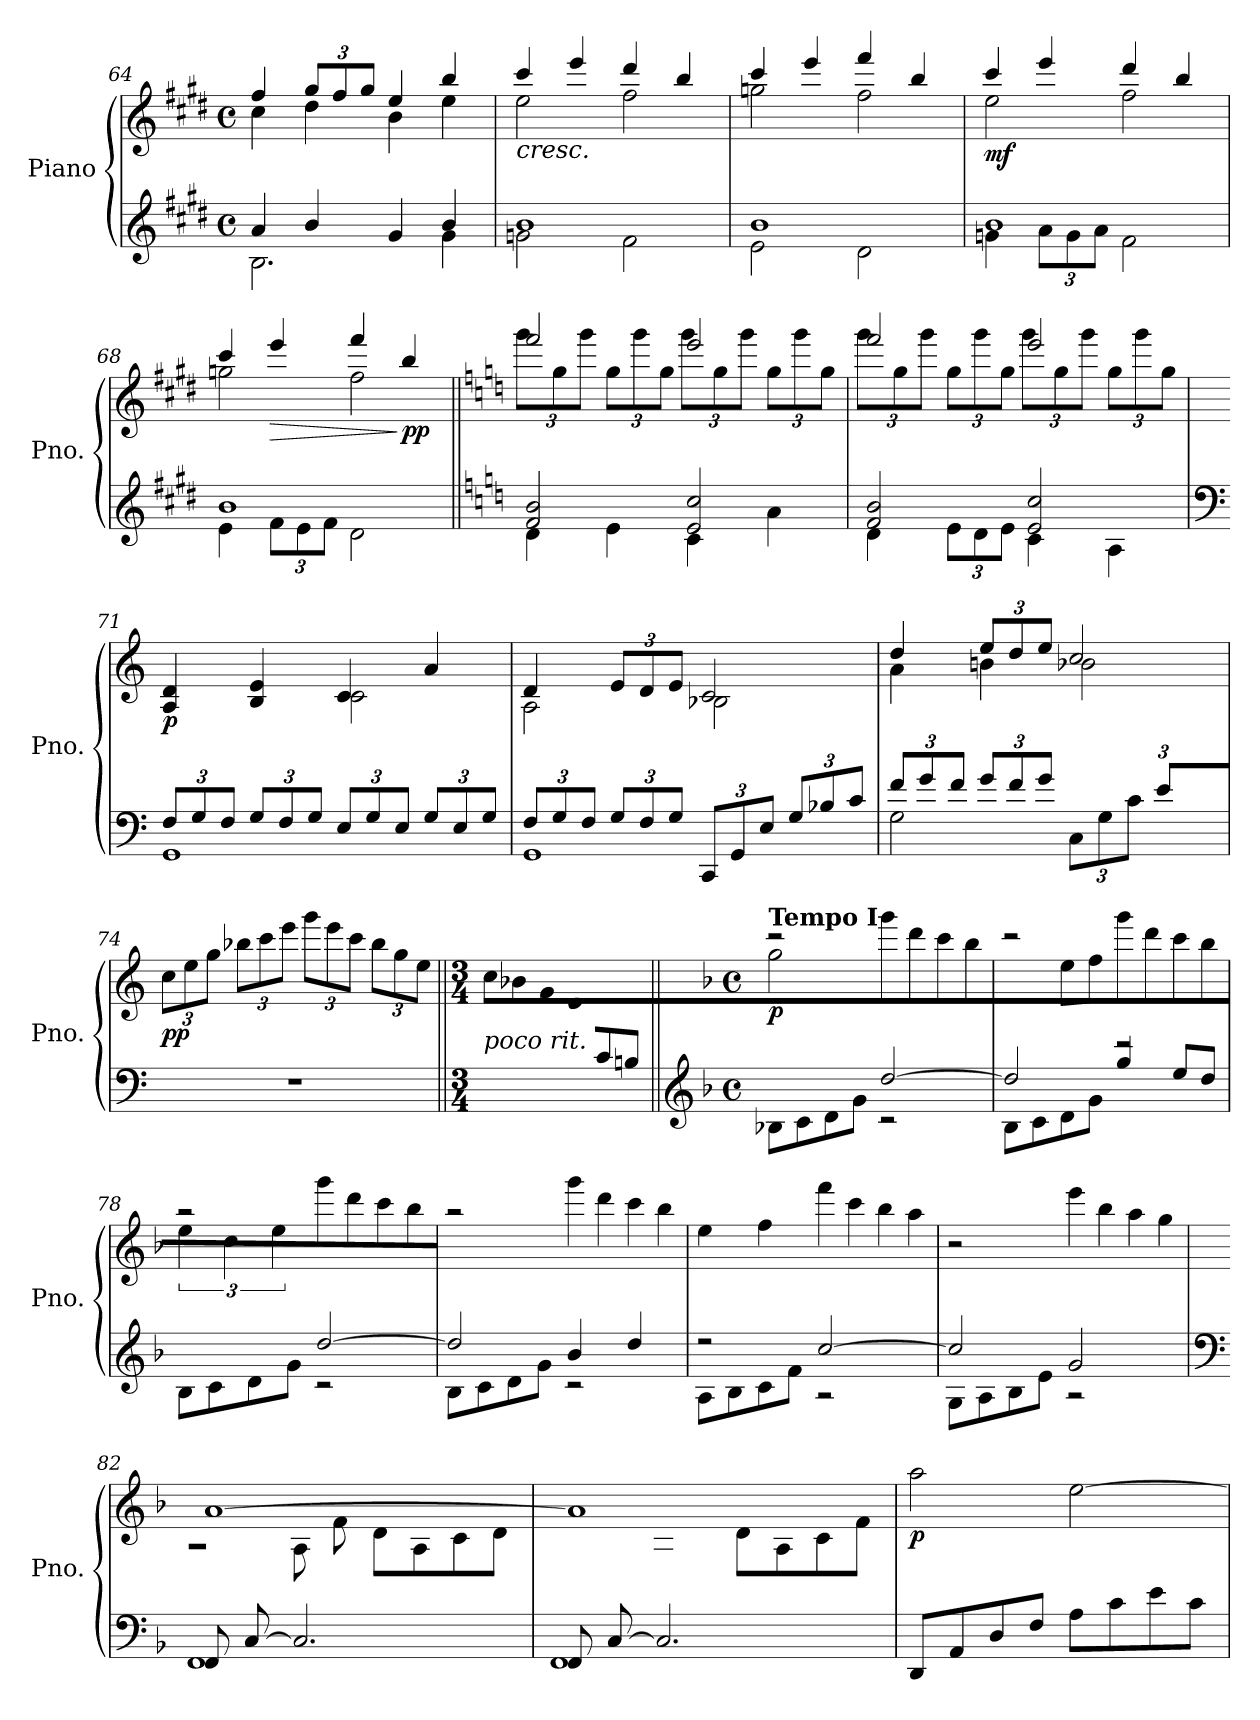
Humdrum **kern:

**kern	**kern	**dynam
*part1	*part1	*part1
*staff2	*staff1	*staff1/2
*I"Piano	*	*
*I'Pno.	*	*
*clefG2	*clefG2	*
*k[f#c#g#d#]	*k[f#c#g#d#]	*
*M4/4	*M4/4	*
*met(c)	*met(c)	*
=64	=64	=64
*^	*^	*
4a/	2.B\	4ff#/	4cc#\	.
*	*	*Xbrackettup	*	*
4b/	.	12gg#/L	4dd#\	.
.	.	12ff#/	.	.
.	.	12gg#/J	.	.
4g#/	.	4ee/	4b\	.
4b/	4g#\	4bb/	4ee\	.
=65	=65	=65	=65	=65
!	!	!LO:TX:b:i:t=cresc.	!	!
1b	2gn\	4ccc#/	2ee\	.
.	.	4eee/	.	.
.	2f#\	4ddd#/	2ff#\	.
.	.	4bb/	.	.
=66	=66	=66	=66	=66
1b	2e\	4ccc#/	2ggn\	.
.	.	4eee/	.	.
.	2d#\	4fff#/	2ff#\	.
.	.	4bb/	.	.
=67	=67	=67	=67	=67
!	!	!	!	!LO:DY:b
1b	4gn\	4ccc#/	2ee\	mf
*	*Xbrackettup	*	*	*
.	12a\L	4eee/	.	.
.	12g\	.	.	.
.	12a\J	.	.	.
.	2f#\	4ddd#/	2ff#\	.
.	.	4bb/	.	.
=68	=68	=68	=68	=68
1b	4e\	4ccc#/	2ggn\	.
!	!	!	!	!LO:HP:b
.	12f#\L	4eee/	.	>
.	12e\	.	.	.
.	12f#\J	.	.	.
.	2d#\	4fff#/	2ff#\	.
!	!	!	!	!LO:DY:n=1:b
.	.	4bb/	.	] pp
*v	*v	*	*	*
!!LO:LB:g=z	!!
=69||	=69||	=69||	=69||
*k[]	*k[]	*	*
*^	*	*	*
*	*^	*	*	*
2f/ 2b/	1ryy	4d\	2fff/	12ggg\L	.
.	.	.	.	12gg\	.
.	.	.	.	12ggg\J	.
.	.	4e\	.	12gg\L	.
.	.	.	.	12ggg\	.
.	.	.	.	12gg\J	.
2e/ 2cc/	.	4c\	2eee/	12ggg\L	.
.	.	.	.	12gg\	.
.	.	.	.	12ggg\J	.
.	.	4a\	.	12gg\L	.
.	.	.	.	12ggg\	.
.	.	.	.	12gg\J	.
=70	=70	=70	=70	=70	=70
2f/ 2b/	1ryy	4d\	2fff/	12ggg\L	.
.	.	.	.	12gg\	.
.	.	.	.	12ggg\J	.
.	.	12e\L	.	12gg\L	.
.	.	12d\	.	12ggg\	.
.	.	12e\J	.	12gg\J	.
2e/ 2cc/	.	4c\	2eee/	12ggg\L	.
.	.	.	.	12gg\	.
.	.	.	.	12ggg\J	.
.	.	4A\	.	12gg\L	.
.	.	.	.	12ggg\	.
.	.	.	.	12gg\J	.
*v	*v	*v	*	*	*
=71	=71	=71	=71
*clefF4	*	*	*
*^	*	*	*
!	!	!	!	!LO:DY:b
12F/L	1GG	4A/ 4d/	2ryy	p
12G/	.	.	.	.
12F/J	.	.	.	.
12G/L	.	4B/ 4e/	.	.
12F/	.	.	.	.
12G/J	.	.	.	.
12E/L	.	4c/	2c\	.
12G/	.	.	.	.
12E/J	.	.	.	.
12G/L	.	4a/	.	.
12E/	.	.	.	.
12G/J	.	.	.	.
=72	=72	=72	=72	=72
12F/L	1GG	4d/	2A\	.
12G/	.	.	.	.
12F/J	.	.	.	.
12G/L	.	12e/L	.	.
12F/	.	12d/	.	.
12G/J	.	12e/J	.	.
12CC/L	.	2c/	2B-X\	.
12GG/	.	.	.	.
12E/J	.	.	.	.
12G/L	.	.	.	.
12B-X/	.	.	.	.
12c/J	.	.	.	.
!!LO:LB:g=z
=73	=73	=73	=73	=73
*	*	*	*^	*
12f/L	2G\	4dd/	4a\	6%5ryy	.
12g/	.	.	.	.	.
12f/J	.	.	.	.	.
12g/L	.	12ee/L	4bn\	.	.
12f/	.	12dd/	.	.	.
12g/J	.	12ee/J	.	.	.
12C\L	2ryy	2cc/	2b-X\	.	.
12G\	.	.	.	.	.
12c\J	.	.	.	.	.
12e/L	.	.	.	.	.
6ryy	.	.	.	12g\	.
.	.	.	.	12b-X\J	.
*v	*v	*	*	*	*
=74	=74	=74	=74	=74
!	!	!	!	!LO:DY:b
*	*v	*v	*v	*
1r	12cc\L	pp
.	12ee\	.
.	12gg\J	.
.	12bb-X\L	.
.	12ccc\	.
.	12eee\J	.
.	12ggg\L	.
.	12eee\	.
.	12ccc\J	.
.	12bb-\L	.
.	12gg\	.
.	12ee\J	.
=75||	=75||	=75||
*M3/4	*M3/4	*
*^	*	*
!	!	!LO:TX:b:i:t=poco rit.	!
2ryy	2.ryy	8cc\L	.
.	.	8b-X\	.
.	.	8g\	.
.	.	8e\	.
8c/	.	4ryy	.
8Bn/J	.	.	.
=76||	=76||	=76||	=76||
*clefG2	*	*	*
*k[b-]	*	*k[b-]	*
*M4/4	*	*M4/4	*
*met(c)	*	*met(c)	*
*	*	*^	*
!	!	!LO:TX:a:B:t=Tempo I	!	!
!	!	!	!	!LO:DY:b
2ryy	8B-X\L	2r	2gg\	p
.	8c\	.	.	.
.	8d\	.	.	.
.	8g\J	.	.	.
[2dd/	2r	8ggg\L	2ryy	.
.	.	8ddd\	.	.
.	.	8ccc\	.	.
.	.	8bb-\J	.	.
=77	=77	=77	=77	=77
2dd/]	8B-\L	2r	4ryy	.
.	8c\	.	.	.
.	8d\	.	8ee\L	.
.	8g\J	.	8ff\J	.
2r	4gg/	8ggg\L	2ryy	.
.	.	8ddd\	.	.
.	8ee/L	8ccc\	.	.
.	8dd/J	8bb-\J	.	.
!!LO:PB:g=z	!!
=78	=78	=78	=78	=78
*	*	*	*brackettup	*
2ryy	8B-\L	2r	6ee\	.
.	8c\	.	.	.
.	.	.	6cc\	.
.	8d\	.	.	.
.	.	.	6ee\	.
.	8g\J	.	.	.
[2dd/	2r	8ggg\L	2ryy	.
.	.	8ddd\	.	.
.	.	8ccc\	.	.
.	.	8bb-\J	.	.
=79	=79	=79	=79	=79
2dd/]	8B-\L	2r	1ryy	.
.	8c\	.	.	.
.	8d\	.	.	.
.	8g\J	.	.	.
4b-/	2r	8ggg/L	.	.
.	.	8ddd/	.	.
4dd/	.	8ccc/	.	.
.	.	8bb-/J	.	.
*	*	*v	*v	*
=80	=80	=80	=80
2r	8A\L	4ee\	.
.	8B-\	.	.
.	8c\	4ff\	.
.	8f\J	.	.
[2cc/	2r	8fff\L	.
.	.	8ccc\	.
.	.	8bb-\	.
.	.	8aa\J	.
=81	=81	=81	=81
2cc/]	8G\L	2r	.
.	8A\	.	.
.	8B-\	.	.
.	8e\J	.	.
2g/	2r	8eee\L	.
.	.	8bb-\	.
.	.	8aa\	.
.	.	8gg\J	.
*v	*v	*	*
=82	=82	=82
*clefF4	*	*
*^	*^	*
*	*^	*	*	*
8FF/L	1FF	4ryy	[1a	4ryy	.
[8C/	.	.	.	.	.
2.ryy	.	2.C/]	.	8A\	.
.	.	.	.	8f\J	.
.	.	.	.	8d\L	.
.	.	.	.	8A\	.
.	.	.	.	8c\	.
.	.	.	.	8d\J	.
!!LO:LB:g=z	!!
=83	=83	=83	=83	=83	=83
8FF/L	1FF	4ryy	1a]	4ryy	.
[8C/	.	.	.	.	.
2.ryy	.	2.C/]	.	8A\	.
.	.	.	.	8f\J	.
.	.	.	.	8d\L	.
.	.	.	.	8A\	.
.	.	.	.	8c\	.
.	.	.	.	8f\J	.
*v	*v	*v	*	*	*
=84	=84	=84	=84
!	!	!	!LO:DY:b
*	*v	*v	*
8DD/L	2aa\	p
8AA/	.	.
8D/	.	.
8F/J	.	.
8A\L	[2ee\	.
8c\	.	.
8e\	.	.
8c\J	.	.
=	=	=
*-	*-	*-
